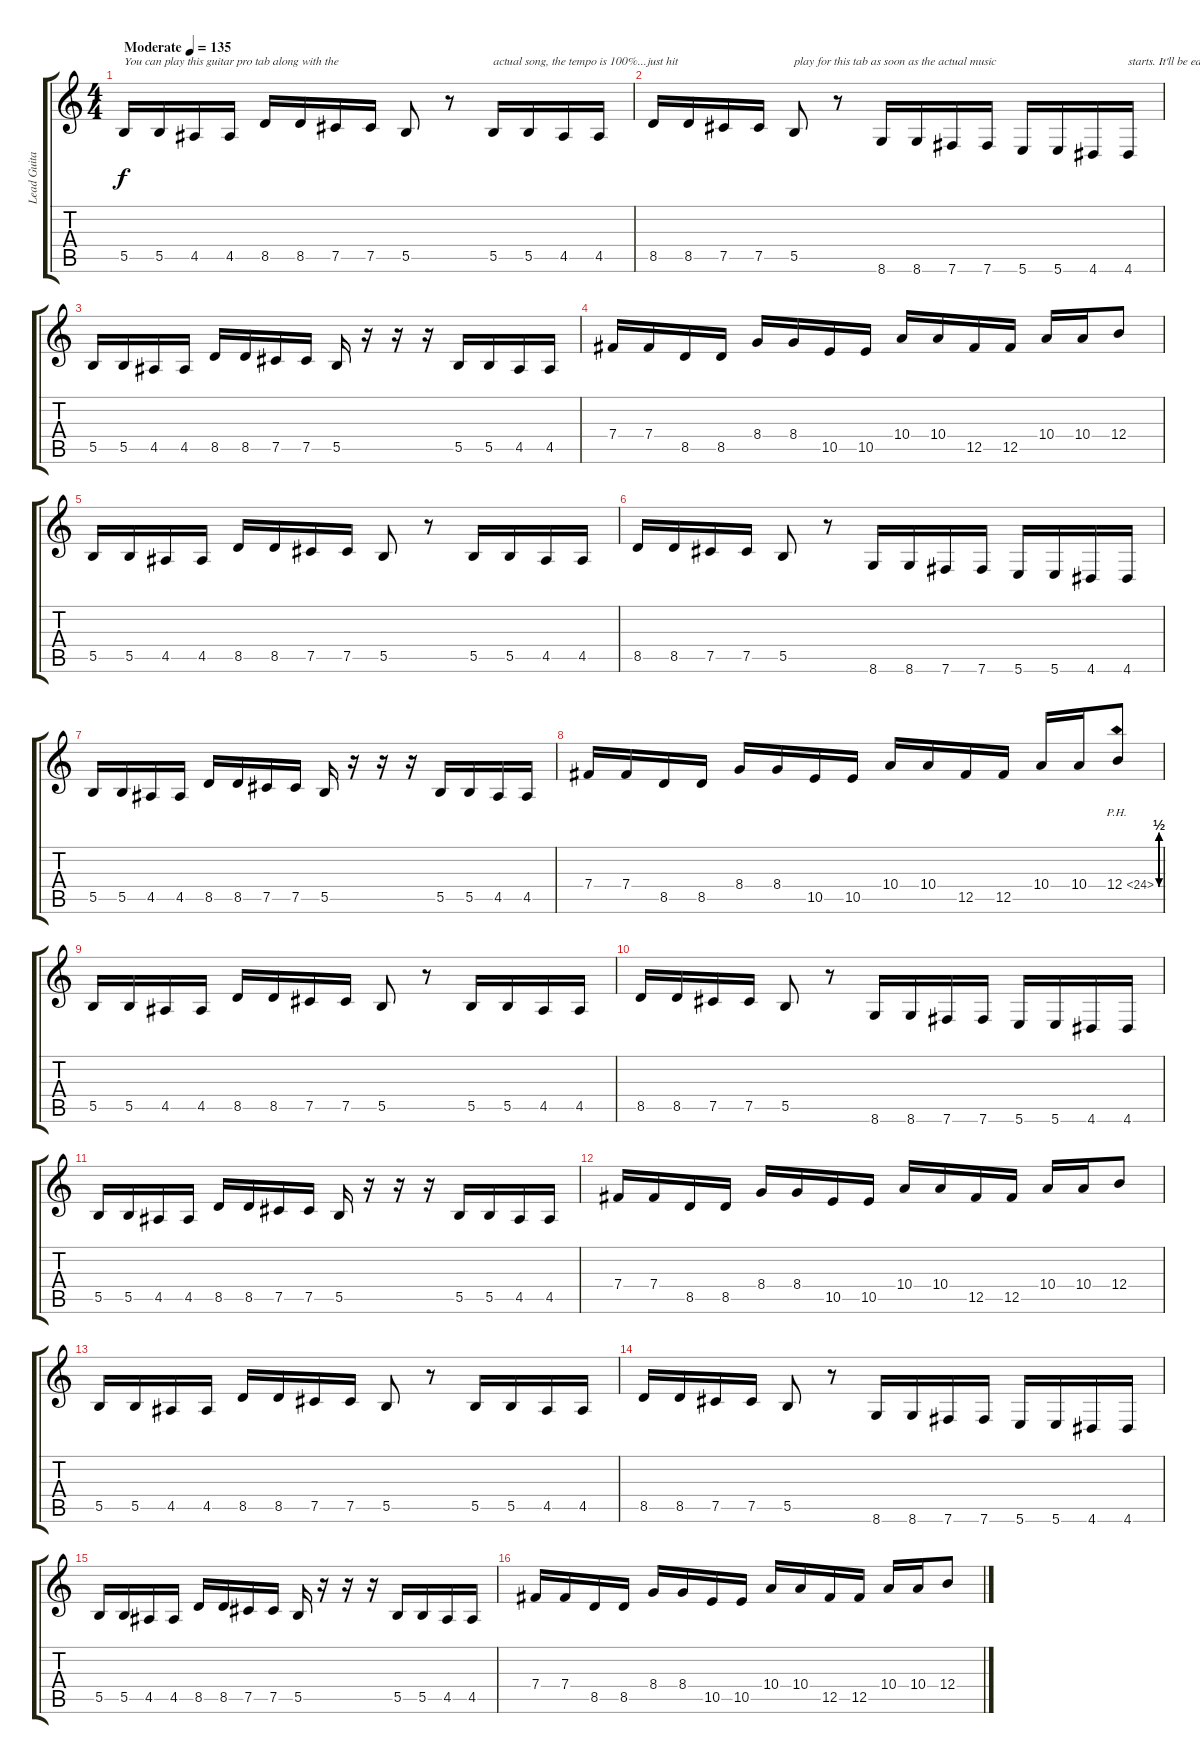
\track ("Lead Guitar (Chris)" "Lead Guita") {instrument distortionguitar}
\staff {score tabs}
\tuning (Db4 Ab3 E3 B2 Gb2 B1) {hide}
\ts (4 4)
\tempo (135 "Moderate")
\clef g2
\ks c
5.5.16{txt "You can play this guitar pro tab along with the" dy f instrument distortionguitar} 5.5.16 4.5.16 4.5.16 8.5.16 8.5.16 7.5.16 7.5.16 5.5.8 r.8 5.5.16{txt "actual song, the tempo is 100%...just hit"} 5.5.16 4.5.16 4.5.16 |
8.5.16 8.5.16 7.5.16 7.5.16 5.5.8{txt "play for this tab as soon as the actual music"} r.8 8.6.16 8.6.16 7.6.16 7.6.16 5.6.16 5.6.16 4.6.16 4.6.16{txt "starts. It'll be easier to see the accuracy"} |
5.5.16 5.5.16 4.5.16 4.5.16 8.5.16 8.5.16 7.5.16 7.5.16 5.5.16 r.16 r.16 r.16 5.5.16 5.5.16 4.5.16 4.5.16 |
7.4.16 7.4.16 8.5.16 8.5.16 8.4.16 8.4.16 10.5.16 10.5.16 10.4.16 10.4.16 12.5.16 12.5.16 10.4.16 10.4.16 12.4.8 |
5.5.16 5.5.16 4.5.16 4.5.16 8.5.16 8.5.16 7.5.16 7.5.16 5.5.8 r.8 5.5.16 5.5.16 4.5.16 4.5.16 |
8.5.16 8.5.16 7.5.16 7.5.16 5.5.8 r.8 8.6.16 8.6.16 7.6.16 7.6.16 5.6.16 5.6.16 4.6.16 4.6.16 |
5.5.16 5.5.16 4.5.16 4.5.16 8.5.16 8.5.16 7.5.16 7.5.16 5.5.16 r.16 r.16 r.16 5.5.16 5.5.16 4.5.16 4.5.16 |
7.4.16 7.4.16 8.5.16 8.5.16 8.4.16 8.4.16 10.5.16 10.5.16 10.4.16 10.4.16 12.5.16 12.5.16 10.4.16 10.4.16 12.4{be (custom 0 0 10 2 20 2 30 0 40 0 50 2 60 2) ph 12}.8 |
5.5.16 5.5.16 4.5.16 4.5.16 8.5.16 8.5.16 7.5.16 7.5.16 5.5.8 r.8 5.5.16 5.5.16 4.5.16 4.5.16 |
8.5.16 8.5.16 7.5.16 7.5.16 5.5.8 r.8 8.6.16 8.6.16 7.6.16 7.6.16 5.6.16 5.6.16 4.6.16 4.6.16 |
5.5.16 5.5.16 4.5.16 4.5.16 8.5.16 8.5.16 7.5.16 7.5.16 5.5.16 r.16 r.16 r.16 5.5.16 5.5.16 4.5.16 4.5.16 |
7.4.16 7.4.16 8.5.16 8.5.16 8.4.16 8.4.16 10.5.16 10.5.16 10.4.16 10.4.16 12.5.16 12.5.16 10.4.16 10.4.16 12.4.8 |
5.5.16 5.5.16 4.5.16 4.5.16 8.5.16 8.5.16 7.5.16 7.5.16 5.5.8 r.8 5.5.16 5.5.16 4.5.16 4.5.16 |
8.5.16 8.5.16 7.5.16 7.5.16 5.5.8 r.8 8.6.16 8.6.16 7.6.16 7.6.16 5.6.16 5.6.16 4.6.16 4.6.16 |
5.5.16 5.5.16 4.5.16 4.5.16 8.5.16 8.5.16 7.5.16 7.5.16 5.5.16 r.16 r.16 r.16 5.5.16 5.5.16 4.5.16 4.5.16 |
7.4.16 7.4.16 8.5.16 8.5.16 8.4.16 8.4.16 10.5.16 10.5.16 10.4.16 10.4.16 12.5.16 12.5.16 10.4.16 10.4.16 12.4.8
